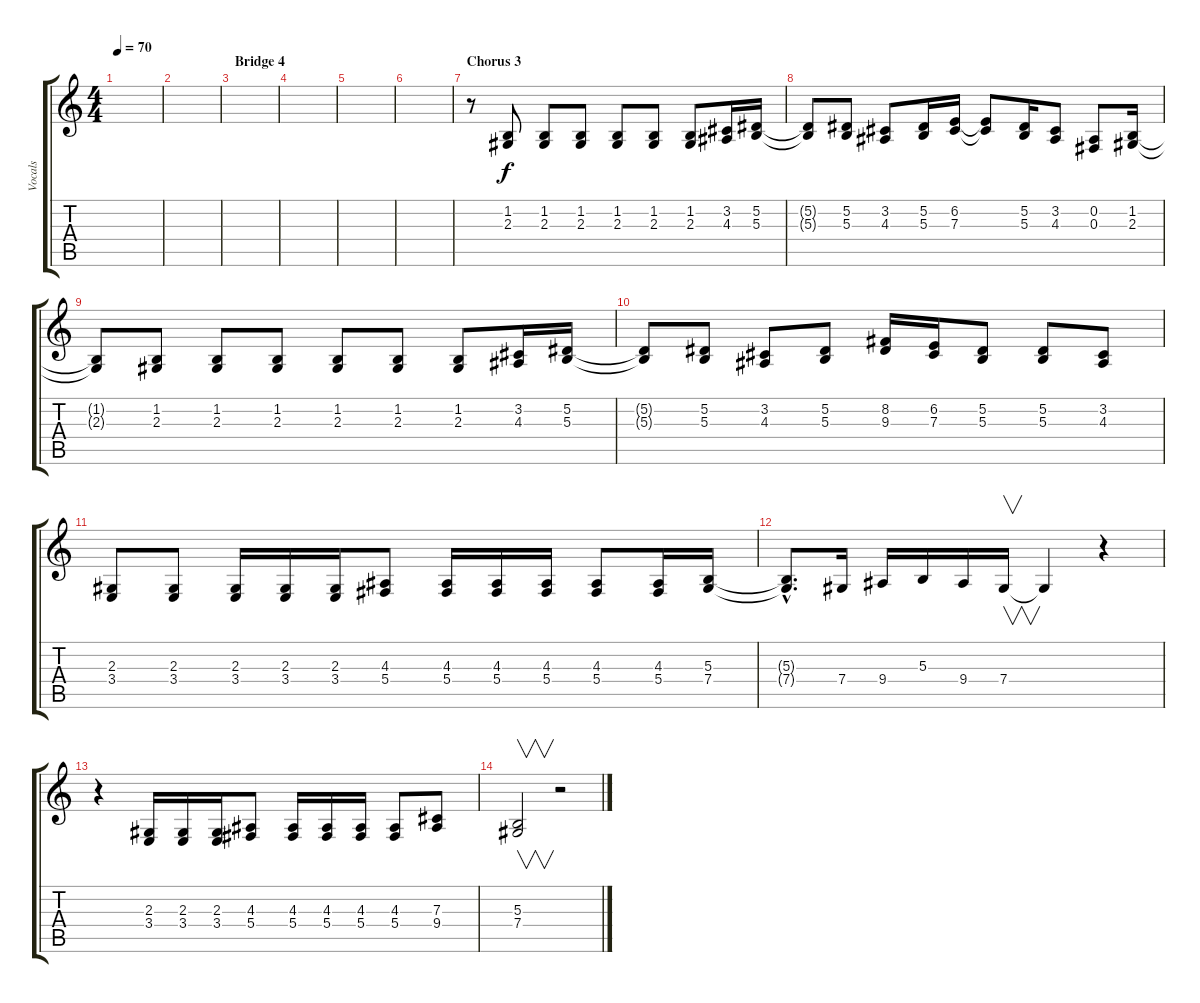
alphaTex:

\track ("Vocals" "Vocals") {instrument lead1square}
\staff {score tabs}
\tuning (Eb4 Bb3 Gb3 Db3 Ab2 Eb2) {hide}
\ts (4 4)
\tempo 70
\clef g2
\ks c
|
|
\section ("" "Bridge 4")
|
|
|
|
\section ("" "Chorus 3")
r.8 (1.2 2.3).8 (1.2 2.3).8 (1.2 2.3).8 (1.2 2.3).8 (1.2 2.3).8 (1.2 2.3).8 (3.2 4.3).16 (5.2 5.3).16 |
(5.2{t} 5.3{t}).8 (5.2 5.3).8 (3.2 4.3).8 (5.2 5.3).16 (6.2 7.3).16 (6.2{t} 7.3{t}).8 (5.2 5.3).16 (3.2 4.3).8 (0.2 0.3).8 (1.2 2.3).16 |
(1.2{t} 2.3{t}).8 (1.2 2.3).8 (1.2 2.3).8 (1.2 2.3).8 (1.2 2.3).8 (1.2 2.3).8 (1.2 2.3).8 (3.2 4.3).16 (5.2 5.3).16 |
(5.2{t} 5.3{t}).8 (5.2 5.3).8 (3.2 4.3).8 (5.2 5.3).8 (8.2 9.3).16 (6.2 7.3).16 (5.2 5.3).8 (5.2 5.3).8 (3.2 4.3).8 |
(2.3 3.4).8 (2.3 3.4).8 (2.3 3.4).16 (2.3 3.4).16 (2.3 3.4).16 (4.3 5.4).8 (4.3 5.4).16 (4.3 5.4).16 (4.3 5.4).16 (4.3 5.4).8 (4.3 5.4).16 (5.3 7.4).16 |
(5.3{hac t} 7.4{hac t}).8{d} 7.4.16 9.4.16 5.3.16 9.4.16 7.4.16{v} 7.4{t}.4 r.4 |
r.4 (2.3 3.4).16 (2.3 3.4).16 (2.3 3.4).16 (4.3 5.4).8 (4.3 5.4).16 (4.3 5.4).16 (4.3 5.4).16 (4.3 5.4).8 (7.3 9.4).8 |
(5.3 7.4).2{v} r.2
